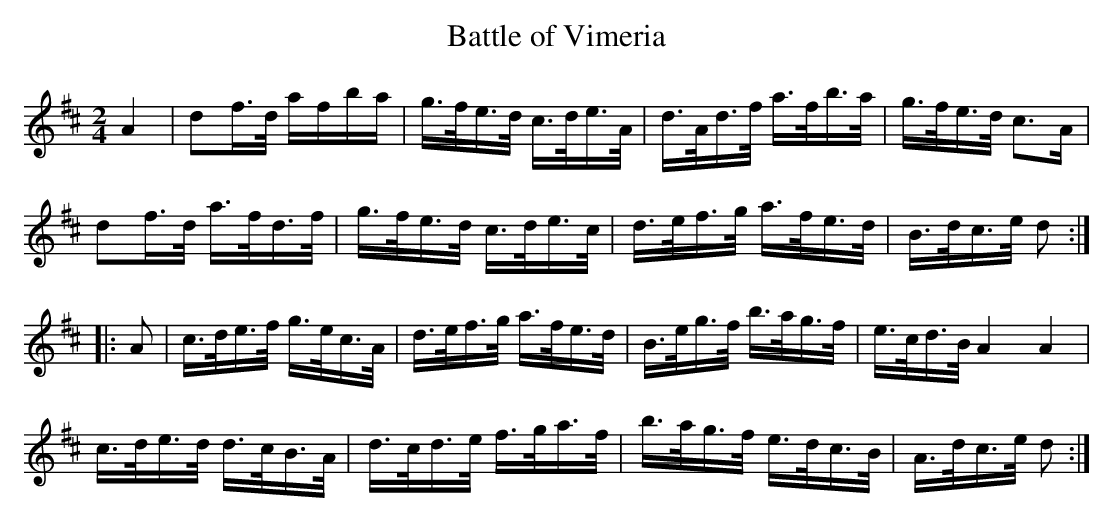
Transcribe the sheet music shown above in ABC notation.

X:1
T:Battle of Vimeria
M:2/4
L:1/8
K:D
A2|df/>d/ a/f/b/a/|g/>f/e/>d/ c/>d/e/>A/|d/>A/d/>f/ a/>f/b/>a/|g/>f/e/>d/ c>A|
df/>d/ a/>f/d/>f/|g/>f/e/>d/ c/>d/e/>c/|d/>e/f/>g/ a/>f/e/>d/|B/>d/c/>e/ d:|
|:A|c/>d/e/>f/ g/>e/c/>A/|d/>e/f/>g/ a/>f/e/>d/|B/>e/g/>f/ b/>a/g/>f/|e/>c/d/>B/ A2A2|
c/>d/e/>d/ d/>c/B/>A/|d/>c/d/>e/ f/>g/a/>f/|b/>a/g/>f/ e/>d/c/>B/|A/>d/c/>e/ d:|
